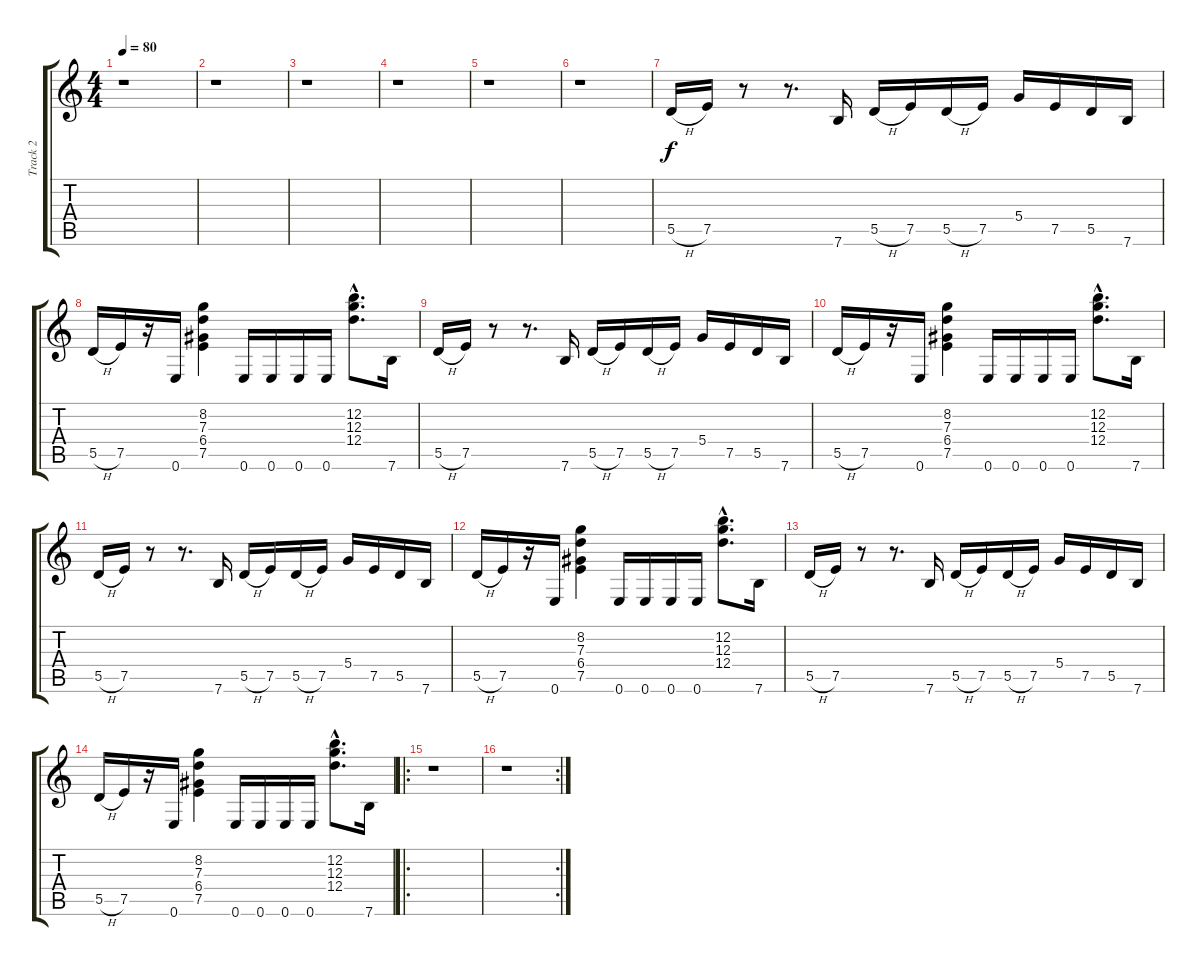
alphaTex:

\track ("Track 2" "Track 2") {instrument overdrivenguitar}
\staff {score tabs}
\tuning (E4 B3 G3 D3 A2 E2) {hide}
\ts (4 4)
\tempo 80
\clef g2
\ks c
r.1{dy f} |
r.1 |
r.1 |
r.1 |
r.1 |
r.1 |
5.5{h}.16 7.5.16 r.8 r.8{d} 7.6.16 5.5{h}.16 7.5.16 5.5{h}.16 7.5.16 5.4.16 7.5.16 5.5.16 7.6.16 |
5.5{h}.16 7.5.16 r.16 0.6.16 (8.2 7.3 6.4 7.5).4 0.6.16 0.6.16 0.6.16 0.6.16 (12.2{hac} 12.3{hac} 12.4{hac}).8{d} 7.6.16 |
5.5{h}.16 7.5.16 r.8 r.8{d} 7.6.16 5.5{h}.16 7.5.16 5.5{h}.16 7.5.16 5.4.16 7.5.16 5.5.16 7.6.16 |
5.5{h}.16 7.5.16 r.16 0.6.16 (8.2 7.3 6.4 7.5).4 0.6.16 0.6.16 0.6.16 0.6.16 (12.2{hac} 12.3{hac} 12.4{hac}).8{d} 7.6.16 |
5.5{h}.16 7.5.16 r.8 r.8{d} 7.6.16 5.5{h}.16 7.5.16 5.5{h}.16 7.5.16 5.4.16 7.5.16 5.5.16 7.6.16 |
5.5{h}.16 7.5.16 r.16 0.6.16 (8.2 7.3 6.4 7.5).4 0.6.16 0.6.16 0.6.16 0.6.16 (12.2{hac} 12.3{hac} 12.4{hac}).8{d} 7.6.16 |
5.5{h}.16 7.5.16 r.8 r.8{d} 7.6.16 5.5{h}.16 7.5.16 5.5{h}.16 7.5.16 5.4.16 7.5.16 5.5.16 7.6.16 |
5.5{h}.16 7.5.16 r.16 0.6.16 (8.2 7.3 6.4 7.5).4 0.6.16 0.6.16 0.6.16 0.6.16 (12.2{hac} 12.3{hac} 12.4{hac}).8{d} 7.6.16 |
\ro
r.1 |
\rc 2
r.1
